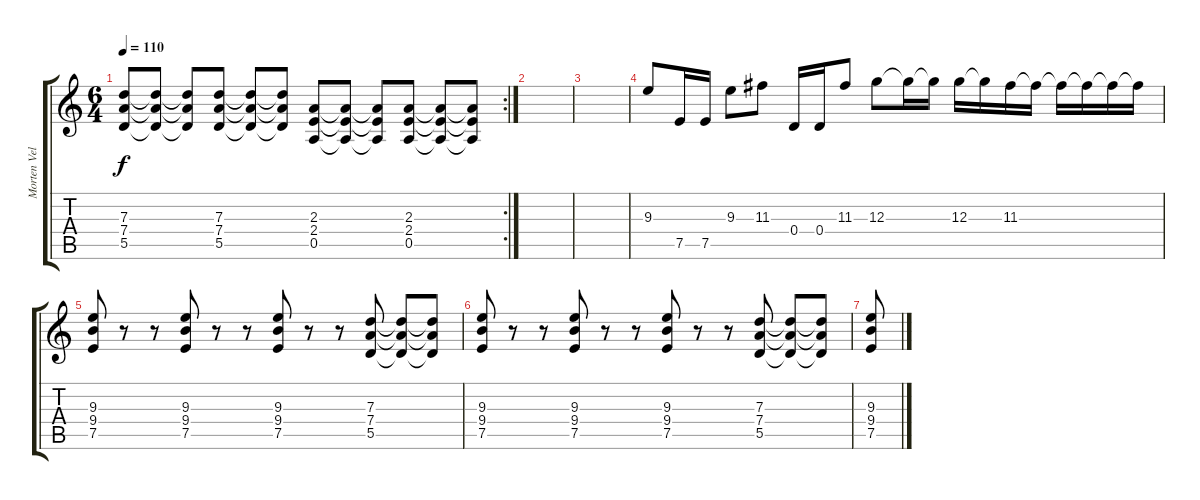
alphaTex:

\track ("Morten Veland" "Morten Vel") {instrument distortionguitar}
\staff {score tabs}
\tuning (E4 B3 G3 D3 A2 E2) {hide}
\rc 2
\ts (6 4)
\tempo 110
\clef g2
\ks c
(7.3 7.4 5.5).8{dy f} (7.3{t} 7.4{t} 5.5{t}).8 (7.3{t} 7.4{t} 5.5{t}).8 (7.3 7.4 5.5).8 (7.3{t} 7.4{t} 5.5{t}).8 (7.3{t} 7.4{t} 5.5{t}).8 (2.3 2.4 0.5).8 (2.3{t} 2.4{t} 0.5{t}).8 (2.3{t} 2.4{t} 0.5{t}).8 (2.3 2.4 0.5).8 (2.3{t} 2.4{t} 0.5{t}).8 (2.3{t} 2.4{t} 0.5{t}).8 |
|
|
9.3.8 7.5.16 7.5.16 9.3.8 11.3.8 0.4.16 0.4.16 11.3.8 12.3.8 12.3{t}.16 12.3{t}.16 12.3.16 12.3{t}.16 11.3.16 11.3{t}.16 11.3{t}.16 11.3{t}.16 11.3{t}.16 11.3{t}.16 |
(9.3 9.4 7.5).8 r.8 r.8 (9.3 9.4 7.5).8 r.8 r.8 (9.3 9.4 7.5).8 r.8 r.8 (7.3 7.4 5.5).8 (7.3{t} 7.4{t} 5.5{t}).8 (7.3{t} 7.4{t} 5.5{t}).8 |
(9.3 9.4 7.5).8 r.8 r.8 (9.3 9.4 7.5).8 r.8 r.8 (9.3 9.4 7.5).8 r.8 r.8 (7.3 7.4 5.5).8 (7.3{t} 7.4{t} 5.5{t}).8 (7.3{t} 7.4{t} 5.5{t}).8 |
(9.3 9.4 7.5).8
